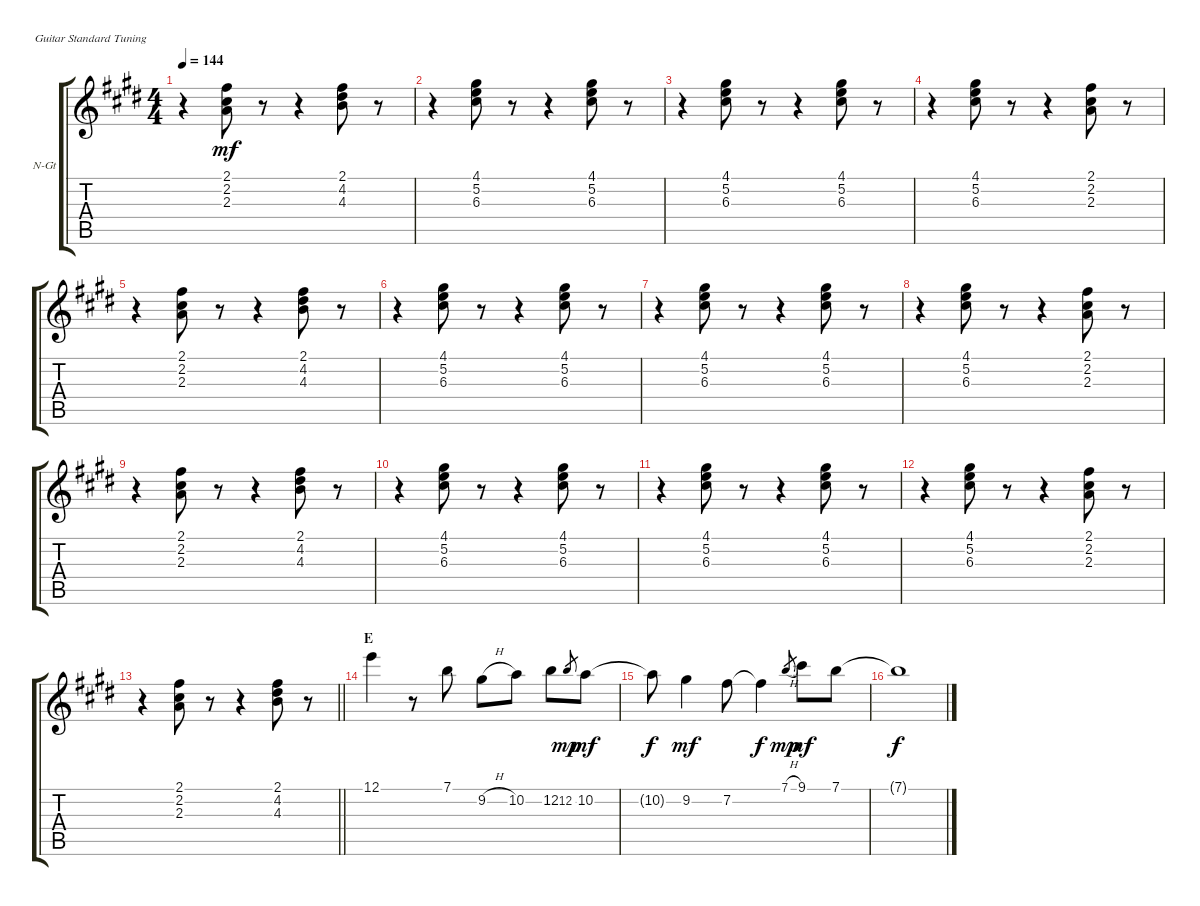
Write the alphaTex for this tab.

\bracketExtendMode groupsimilarinstruments
\firstSystemTrackNameOrientation horizontal
\otherSystemsTrackNameOrientation horizontal
\track ("Guitar 1" "N-Gt") {instrument acousticguitarnylon}
\staff {score tabs}
\tuning (E4 B3 G3 D3 A2 E2)
\ts (4 4)
\tempo 144
\clef g2
\ks e
r.4{dy mf} (2.1 2.2 2.3).8 r.8 r.4 (2.1 4.2 4.3).8 r.8 |
r.4 (4.1 5.2 6.3).8 r.8 r.4 (4.1 5.2 6.3).8 r.8 |
r.4 (4.1 5.2 6.3).8 r.8 r.4 (4.1 5.2 6.3).8 r.8 |
r.4 (4.1 5.2 6.3).8 r.8 r.4 (2.1 2.2 2.3).8 r.8 |
r.4 (2.1 2.2 2.3).8 r.8 r.4 (2.1 4.2 4.3).8 r.8 |
r.4 (4.1 5.2 6.3).8 r.8 r.4 (4.1 5.2 6.3).8 r.8 |
r.4 (4.1 5.2 6.3).8 r.8 r.4 (4.1 5.2 6.3).8 r.8 |
r.4 (4.1 5.2 6.3).8 r.8 r.4 (2.1 2.2 2.3).8 r.8 |
r.4 (2.1 2.2 2.3).8 r.8 r.4 (2.1 4.2 4.3).8 r.8 |
r.4 (4.1 5.2 6.3).8 r.8 r.4 (4.1 5.2 6.3).8 r.8 |
r.4 (4.1 5.2 6.3).8 r.8 r.4 (4.1 5.2 6.3).8 r.8 |
r.4 (4.1 5.2 6.3).8 r.8 r.4 (2.1 2.2 2.3).8 r.8 |
\barLineRight lightlight
r.4 (2.1 2.2 2.3).8 r.8 r.4 (2.1 4.2 4.3).8 r.8 |
\section ("" "E")
12.1.4 r.8 7.1.8 9.2{h}.8 10.2.8 12.2.8 12.2.8{gr dy mp} 10.2.8{dy mf} |
10.2{t}.8{dy f} 9.2.4{dy mf} 7.2.8 7.2{t}.4{dy f} 7.1{h}.8{gr dy mp} 9.1.8{dy mf} 7.1.8 |
7.1{t}.1{dy f}
